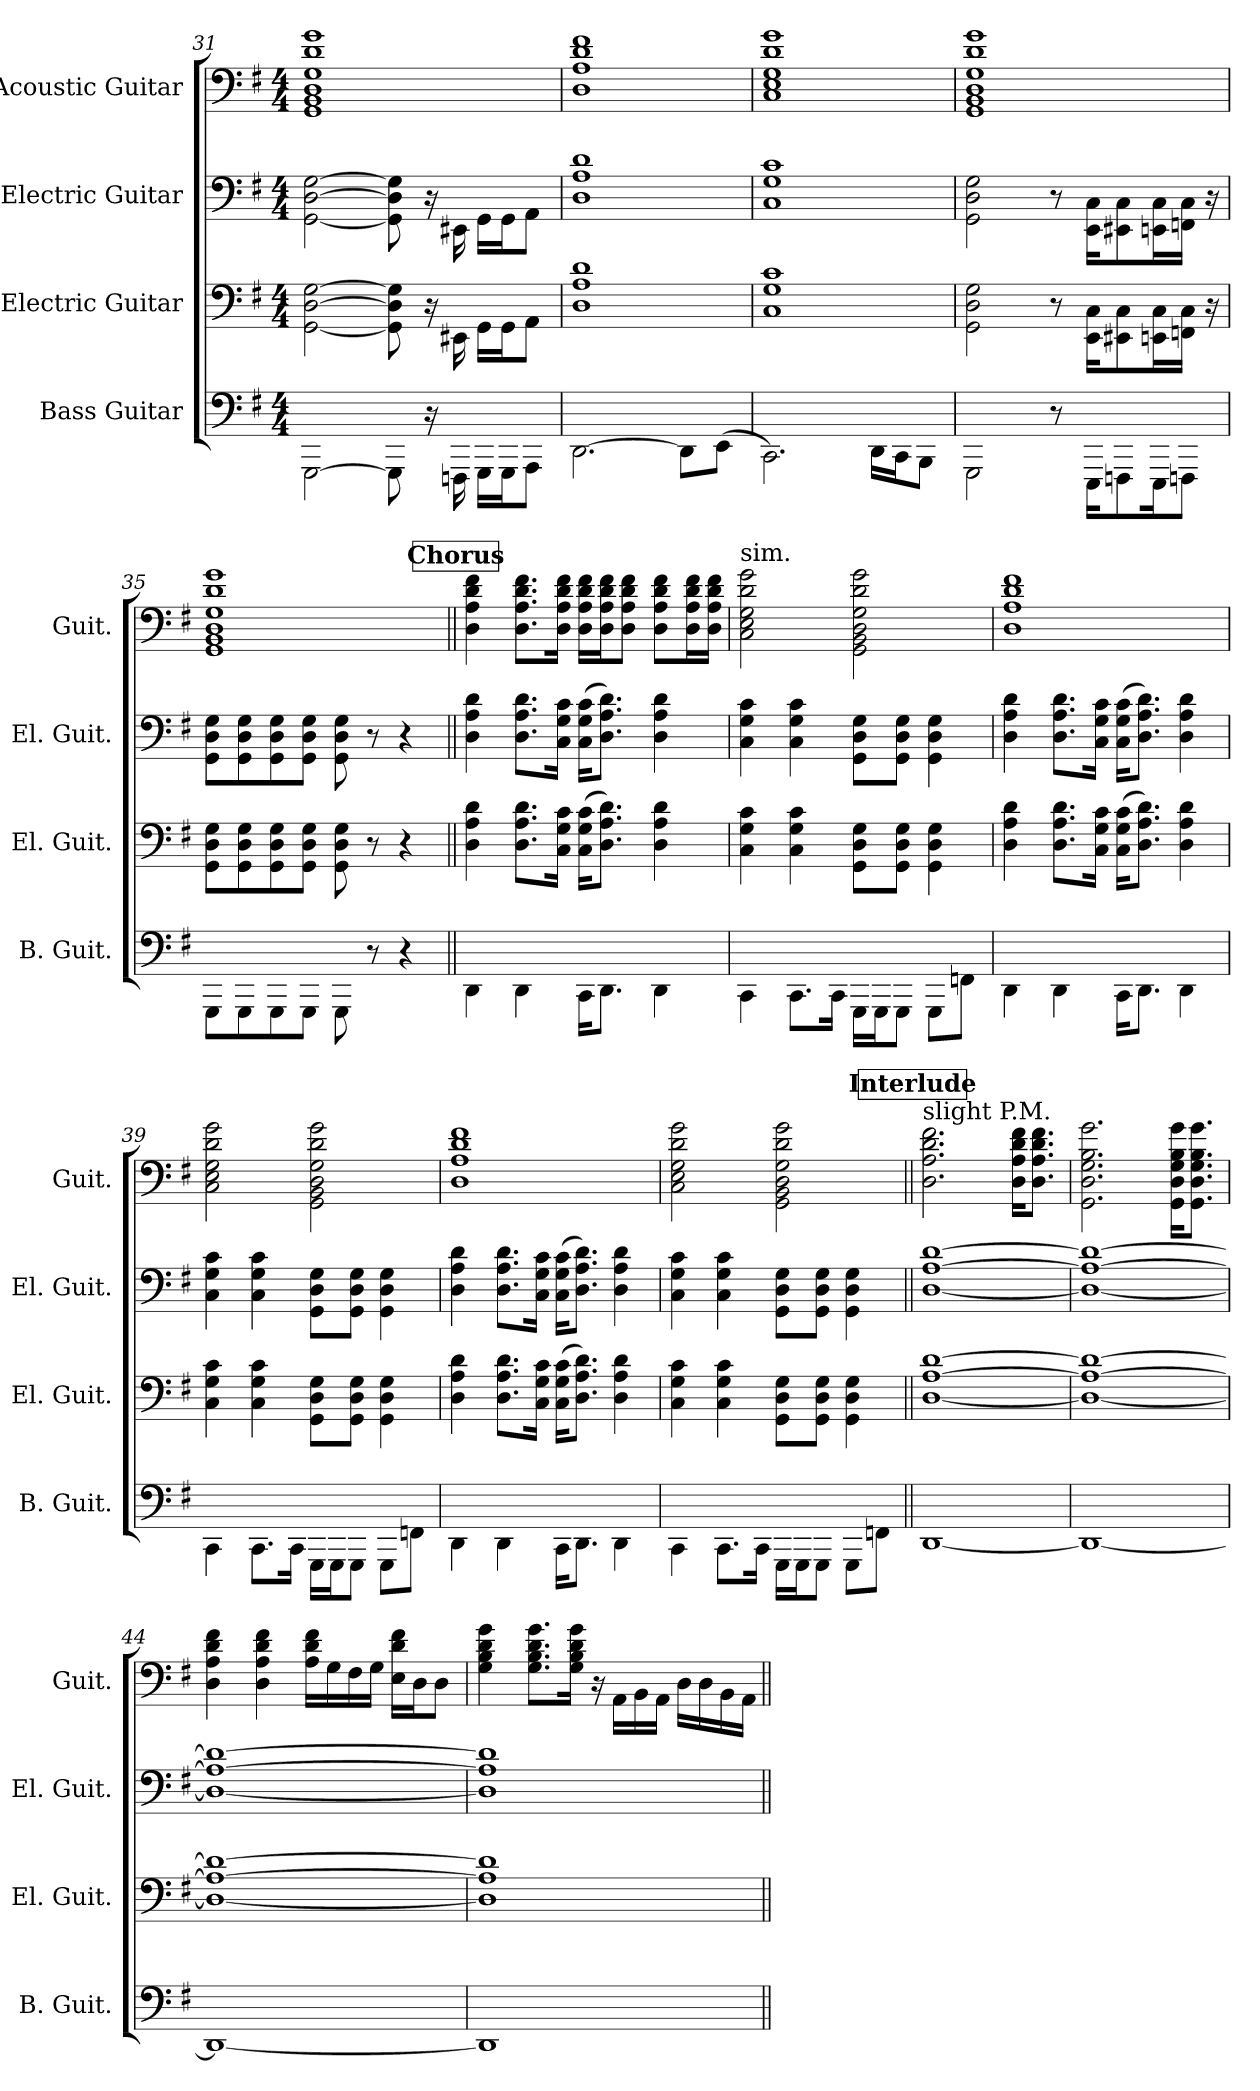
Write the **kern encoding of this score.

**kern	**kern	**kern	**kern
*part4	*part3	*part2	*part1
*staff4	*staff3	*staff2	*staff1
*I"Bass Guitar	*I"Electric Guitar	*I"Electric Guitar	*I"Acoustic Guitar
*I'B. Guit.	*I'El. Guit.	*I'El. Guit.	*I'Guit.
*	*	*	*
*ITrd7c12	*	*	*
*k[f#]	*k[f#]	*k[f#]	*k[f#]
*M4/4	*M4/4	*M4/4	*M4/4
=31	=31	=31	=31
[2GGGG\	[2GG\ [2D\ [2G\	[2GG\ [2D\ [2G\	1GG 1BB 1D 1G 1d 1g
8GGGG\]	8GG\] 8D\] 8G\]	8GG\] 8D\] 8G\]	.
16r	16r	16r	.
16FFFFn\	16EE#\	16EE#\	.
16GGGG\LL	16GG\LL	16GG\LL	.
16GGGG\J	16GG\J	16GG\J	.
8AAAA\J	8AA\J	8AA\J	.
!!LO:PB:g=z
=32	=32	=32	=32
[2.DDD\	1D 1A 1d	1D 1A 1d	1D 1A 1d 1f#
8DDD\L]	.	.	.
(>8EEE\J	.	.	.
=33	=33	=33	=33
2.CCC\)	1C 1G 1c	1C 1G 1c	1C 1E 1G 1d 1g
16DDD\LL	.	.	.
16CCC\J	.	.	.
8BBBB\J	.	.	.
=34	=34	=34	=34
2GGGG\	2GG\ 2D\ 2G\	2GG\ 2D\ 2G\	1GG 1BB 1D 1G 1d 1g
8r	8r	8r	.
16EEEE\KL	16EE\ 16C\KL	16EE\ 16C\KL	.
8FFFFn\	8EE#\ 8C\	8EE#\ 8C\	.
16EEEE\K	16EE\ 16C\L	16EE\ 16C\L	.
8FFFFn\J	16FF\ 16C\JJ	16FF\ 16C\JJ	.
.	16r	16r	.
=35	=35	=35	=35
8GGGG\L	8GG\ 8D\ 8G\L	8GG\ 8D\ 8G\L	1GG 1BB 1D 1G 1d 1g
8GGGG\	8GG\ 8D\ 8G\	8GG\ 8D\ 8G\	.
8GGGG\	8GG\ 8D\ 8G\	8GG\ 8D\ 8G\	.
8GGGG\J	8GG\ 8D\ 8G\J	8GG\ 8D\ 8G\J	.
8GGGG\	8GG\ 8D\ 8G\	8GG\ 8D\ 8G\	.
8r	8r	8r	.
4r	4r	4r	.
!!LO:REH:place=s1:a:B:fs=14:t=Chorus
=36||	=36||	=36||	=36||
4DDD\	4D\ 4A\ 4d\	4D\ 4A\ 4d\	4D\ 4A\ 4d\ 4f#\
4DDD\	8.D\ 8.A\ 8.d\L	8.D\ 8.A\ 8.d\L	8.D\ 8.A\ 8.d\ 8.f#\L
.	16C\ 16G\ 16c\Jk	16C\ 16G\ 16c\Jk	16D\ 16A\ 16d\ 16f#\Jk
16CCC\KL	(>16C\ 16G\ 16c\KL	(>16C\ 16G\ 16c\KL	16D\ 16A\ 16d\ 16f#\LL
8.DDD\J	8.D\ 8.A\ 8.d\J)	8.D\ 8.A\ 8.d\J)	16D\ 16A\ 16d\ 16f#\J
.	.	.	8D\ 8A\ 8d\ 8f#\J
4DDD\	4D\ 4A\ 4d\	4D\ 4A\ 4d\	8D\ 8A\ 8d\ 8f#\L
.	.	.	16D\ 16A\ 16d\ 16f#\L
.	.	.	16D\ 16A\ 16d\ 16f#\JJ
!!LO:LB:g=z
=37	=37	=37	=37
!	!	!	!LO:TX:a:t=sim.
4CCC\	4C\ 4G\ 4c\	4C\ 4G\ 4c\	2C\ 2E\ 2G\ 2d\ 2g\
8.CCC\L	4C\ 4G\ 4c\	4C\ 4G\ 4c\	.
16CCC\Jk	.	.	.
16GGGG\LL	8GG\ 8D\ 8G\L	8GG\ 8D\ 8G\L	2GG\ 2BB\ 2D\ 2G\ 2d\ 2g\
16GGGG\J	.	.	.
8GGGG\J	8GG\ 8D\ 8G\J	8GG\ 8D\ 8G\J	.
8GGGG\L	4GG\ 4D\ 4G\	4GG\ 4D\ 4G\	.
8FFFn\J	.	.	.
=38	=38	=38	=38
4DDD\	4D\ 4A\ 4d\	4D\ 4A\ 4d\	1D 1A 1d 1f#
4DDD\	8.D\ 8.A\ 8.d\L	8.D\ 8.A\ 8.d\L	.
.	16C\ 16G\ 16c\Jk	16C\ 16G\ 16c\Jk	.
16CCC\KL	(>16C\ 16G\ 16c\KL	(>16C\ 16G\ 16c\KL	.
8.DDD\J	8.D\ 8.A\ 8.d\J)	8.D\ 8.A\ 8.d\J)	.
4DDD\	4D\ 4A\ 4d\	4D\ 4A\ 4d\	.
=39	=39	=39	=39
4CCC\	4C\ 4G\ 4c\	4C\ 4G\ 4c\	2C\ 2E\ 2G\ 2d\ 2g\
8.CCC\L	4C\ 4G\ 4c\	4C\ 4G\ 4c\	.
16CCC\Jk	.	.	.
16GGGG\LL	8GG\ 8D\ 8G\L	8GG\ 8D\ 8G\L	2GG\ 2BB\ 2D\ 2G\ 2d\ 2g\
16GGGG\J	.	.	.
8GGGG\J	8GG\ 8D\ 8G\J	8GG\ 8D\ 8G\J	.
8GGGG\L	4GG\ 4D\ 4G\	4GG\ 4D\ 4G\	.
8FFFn\J	.	.	.
=40	=40	=40	=40
4DDD\	4D\ 4A\ 4d\	4D\ 4A\ 4d\	1D 1A 1d 1f#
4DDD\	8.D\ 8.A\ 8.d\L	8.D\ 8.A\ 8.d\L	.
.	16C\ 16G\ 16c\Jk	16C\ 16G\ 16c\Jk	.
16CCC\KL	(>16C\ 16G\ 16c\KL	(>16C\ 16G\ 16c\KL	.
8.DDD\J	8.D\ 8.A\ 8.d\J)	8.D\ 8.A\ 8.d\J)	.
4DDD\	4D\ 4A\ 4d\	4D\ 4A\ 4d\	.
=41	=41	=41	=41
4CCC\	4C\ 4G\ 4c\	4C\ 4G\ 4c\	2C\ 2E\ 2G\ 2d\ 2g\
8.CCC\L	4C\ 4G\ 4c\	4C\ 4G\ 4c\	.
16CCC\Jk	.	.	.
16GGGG\LL	8GG\ 8D\ 8G\L	8GG\ 8D\ 8G\L	2GG\ 2BB\ 2D\ 2G\ 2d\ 2g\
16GGGG\J	.	.	.
8GGGG\J	8GG\ 8D\ 8G\J	8GG\ 8D\ 8G\J	.
8GGGG\L	4GG\ 4D\ 4G\	4GG\ 4D\ 4G\	.
8FFFn\J	.	.	.
!!LO:PB:g=z
!!LO:REH:place=s1:a:B:fs=14:t=Interlude
=42||	=42||	=42||	=42||
!	!	!	!LO:TX:a:t=slight P.M.
[1DDD	[1D [1A [1d	[1D [1A [1d	2.D\ 2.A\ 2.d\ 2.f#\
.	.	.	16D\ 16A\ 16d\ 16f#\KL
.	.	.	8.D\ 8.A\ 8.d\ 8.f#\J
=43	=43	=43	=43
1DDD_	1D_ 1A_ 1d_	1D_ 1A_ 1d_	2.GG\ 2.D\ 2.G\ 2.B\ 2.g\
.	.	.	16GG\ 16D\ 16G\ 16B\ 16g\KL
.	.	.	8.GG\ 8.D\ 8.G\ 8.B\ 8.g\J
=44	=44	=44	=44
1DDD_	1D_ 1A_ 1d_	1D_ 1A_ 1d_	4D\ 4A\ 4d\ 4f#\
.	.	.	4D\ 4A\ 4d\ 4f#\
.	.	.	16A\ 16d\ 16f#\LL
.	.	.	16G\
.	.	.	16F#\
.	.	.	16G\JJ
.	.	.	16E\ 16d\ 16f#\LL
.	.	.	16D\J
.	.	.	8D\J
=45	=45	=45	=45
1DDD]	1D] 1A] 1d]	1D] 1A] 1d]	4G\ 4B\ 4d\ 4g\
.	.	.	8.G\ 8.B\ 8.d\ 8.g\L
.	.	.	16G\ 16B\ 16d\ 16g\Jk
.	.	.	16r
.	.	.	16AA\LL
.	.	.	16BB\
.	.	.	16AA\JJ
.	.	.	16D\LL
.	.	.	16D\
.	.	.	16BB\
.	.	.	16AA\JJ
=||	=||	=||	=||
*-	*-	*-	*-
